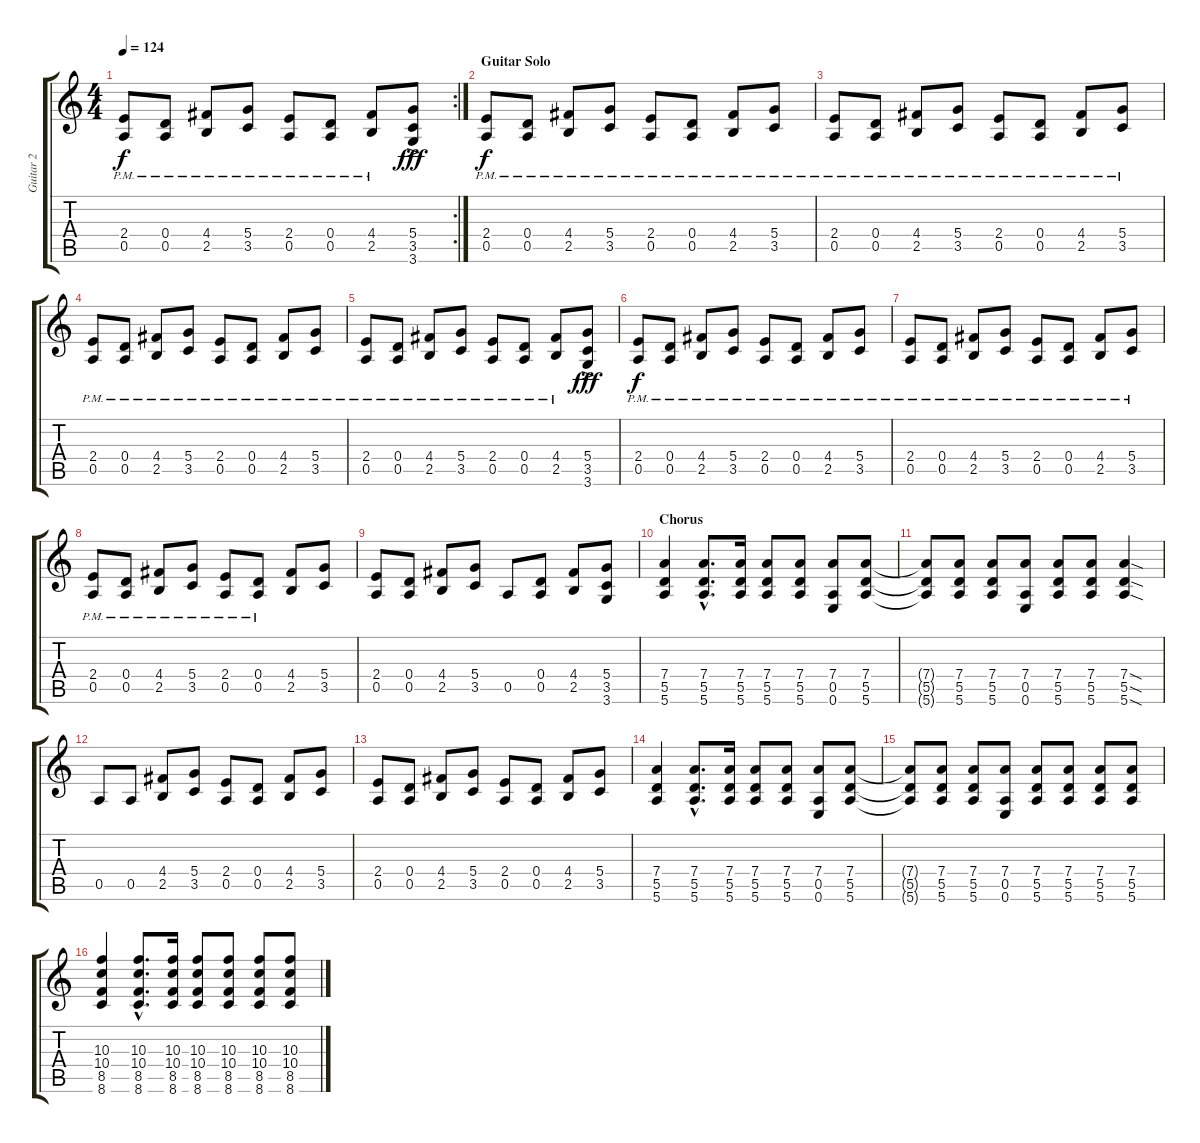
\track ("Guitar 2" "Guitar 2") {instrument distortionguitar}
\staff {score tabs}
\tuning (E4 B3 G3 D3 A2 E2) {hide}
\rc 2
\ts (4 4)
\tempo 124
\clef g2
\ks c
(2.4{pm} 0.5{pm}).8{dy f} (0.4{pm} 0.5{pm}).8 (4.4{pm} 2.5{pm}).8 (5.4{pm} 3.5{pm}).8 (2.4{pm} 0.5{pm}).8 (0.4{pm} 0.5{pm}).8 (4.4{pm} 2.5{pm}).8 (5.4{ac} 3.5{ac} 3.6{ac}).8{dy fff} |
\section ("" "Guitar Solo")
(2.4{pm} 0.5{pm}).8{dy f} (0.4{pm} 0.5{pm}).8 (4.4{pm} 2.5{pm}).8 (5.4{pm} 3.5{pm}).8 (2.4{pm} 0.5{pm}).8 (0.4{pm} 0.5{pm}).8 (4.4{pm} 2.5{pm}).8 (5.4{pm} 3.5{pm}).8 |
(2.4{pm} 0.5{pm}).8 (0.4{pm} 0.5{pm}).8 (4.4{pm} 2.5{pm}).8 (5.4{pm} 3.5{pm}).8 (2.4{pm} 0.5{pm}).8 (0.4{pm} 0.5{pm}).8 (4.4{pm} 2.5{pm}).8 (5.4{pm} 3.5{pm}).8 |
(2.4{pm} 0.5{pm}).8 (0.4{pm} 0.5{pm}).8 (4.4{pm} 2.5{pm}).8 (5.4{pm} 3.5{pm}).8 (2.4{pm} 0.5{pm}).8 (0.4{pm} 0.5{pm}).8 (4.4{pm} 2.5{pm}).8 (5.4{pm} 3.5{pm}).8 |
(2.4{pm} 0.5{pm}).8 (0.4{pm} 0.5{pm}).8 (4.4{pm} 2.5{pm}).8 (5.4{pm} 3.5{pm}).8 (2.4{pm} 0.5{pm}).8 (0.4{pm} 0.5{pm}).8 (4.4{pm} 2.5{pm}).8 (5.4{ac} 3.5{ac} 3.6{ac}).8{dy fff} |
(2.4{pm} 0.5{pm}).8{dy f} (0.4{pm} 0.5{pm}).8 (4.4{pm} 2.5{pm}).8 (5.4{pm} 3.5{pm}).8 (2.4{pm} 0.5{pm}).8 (0.4{pm} 0.5{pm}).8 (4.4{pm} 2.5{pm}).8 (5.4{pm} 3.5{pm}).8 |
(2.4{pm} 0.5{pm}).8 (0.4{pm} 0.5{pm}).8 (4.4{pm} 2.5{pm}).8 (5.4{pm} 3.5{pm}).8 (2.4{pm} 0.5{pm}).8 (0.4{pm} 0.5{pm}).8 (4.4{pm} 2.5{pm}).8 (5.4{pm} 3.5{pm}).8 |
(2.4{pm} 0.5{pm}).8 (0.4{pm} 0.5{pm}).8 (4.4{pm} 2.5{pm}).8 (5.4{pm} 3.5{pm}).8 (2.4{pm} 0.5{pm}).8 (0.4{pm} 0.5{pm}).8 (4.4 2.5).8 (5.4 3.5).8 |
(2.4 0.5).8 (0.4 0.5).8 (4.4 2.5).8 (5.4 3.5).8 0.5.8 (0.4 0.5).8 (4.4 2.5).8 (5.4 3.5 3.6).8 |
\section ("" "Chorus")
(7.4 5.5 5.6).4 (7.4{hac} 5.5{hac} 5.6{hac}).8{d} (7.4 5.5 5.6).16 (7.4 5.5 5.6).8 (7.4 5.5 5.6).8 (7.4 0.5 0.6).8 (7.4 5.5 5.6).8 |
(7.4{t} 5.5{t} 5.6{t}).8 (7.4 5.5 5.6).8 (7.4 5.5 5.6).8 (7.4 0.5 0.6).8 (7.4 5.5 5.6).8 (7.4 5.5 5.6).8 (7.4{sod} 5.5{sod} 5.6{sod}).4 |
0.5.8 0.5.8 (4.4 2.5).8 (5.4 3.5).8 (2.4 0.5).8 (0.4 0.5).8 (4.4 2.5).8 (5.4 3.5).8 |
(2.4 0.5).8 (0.4 0.5).8 (4.4 2.5).8 (5.4 3.5).8 (2.4 0.5).8 (0.4 0.5).8 (4.4 2.5).8 (5.4 3.5).8 |
(7.4 5.5 5.6).4 (7.4{hac} 5.5{hac} 5.6{hac}).8{d} (7.4 5.5 5.6).16 (7.4 5.5 5.6).8 (7.4 5.5 5.6).8 (7.4 0.5 0.6).8 (7.4 5.5 5.6).8 |
(7.4{t} 5.5{t} 5.6{t}).8 (7.4 5.5 5.6).8 (7.4 5.5 5.6).8 (7.4 0.5 0.6).8 (7.4 5.5 5.6).8 (7.4 5.5 5.6).8 (7.4 5.5 5.6).8 (7.4 5.5 5.6).8 |
(10.3 10.4 8.5 8.6).4 (10.3{hac} 10.4{hac} 8.5{hac} 8.6{hac}).8{d} (10.3 10.4 8.5 8.6).16 (10.3 10.4 8.5 8.6).8 (10.3 10.4 8.5 8.6).8 (10.3 10.4 8.5 8.6).8 (10.3 10.4 8.5 8.6).8
